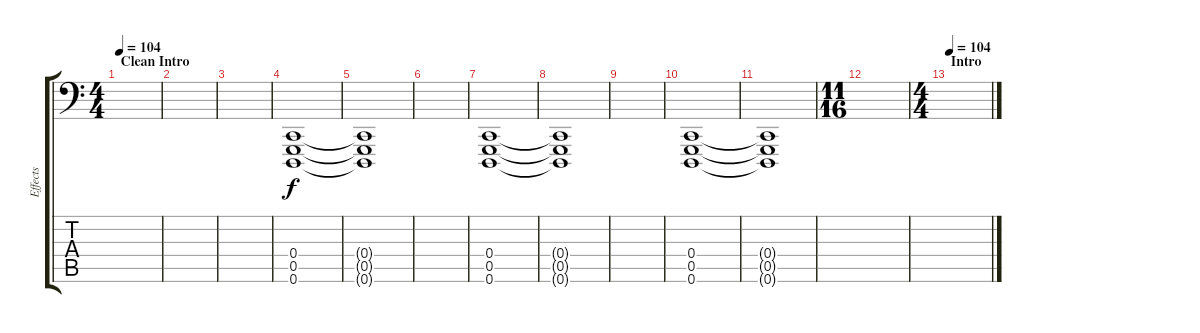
\track ("Effects" "Effects") {instrument reversecymbal}
\staff {score tabs}
\tuning (D3 A2 F2 C2 G1 D1) {hide}
\ts (4 4)
\section ("" "Clean Intro")
\tempo 104
\tempo 77
\tempo 104
\clef f4
\ks c
|
|
|
(0.4 0.5 0.6).1{volume 0} |
(0.4{t} 0.5{t} 0.6{t}).1 |
|
(0.4 0.5 0.6).1{volume 0} |
(0.4{t} 0.5{t} 0.6{t}).1 |
|
(0.4 0.5 0.6).1{volume 0} |
(0.4{t} 0.5{t} 0.6{t}).1 |
\ts (11 16)
|
\ts (4 4)
\section ("" "Intro")
\tempo 104
